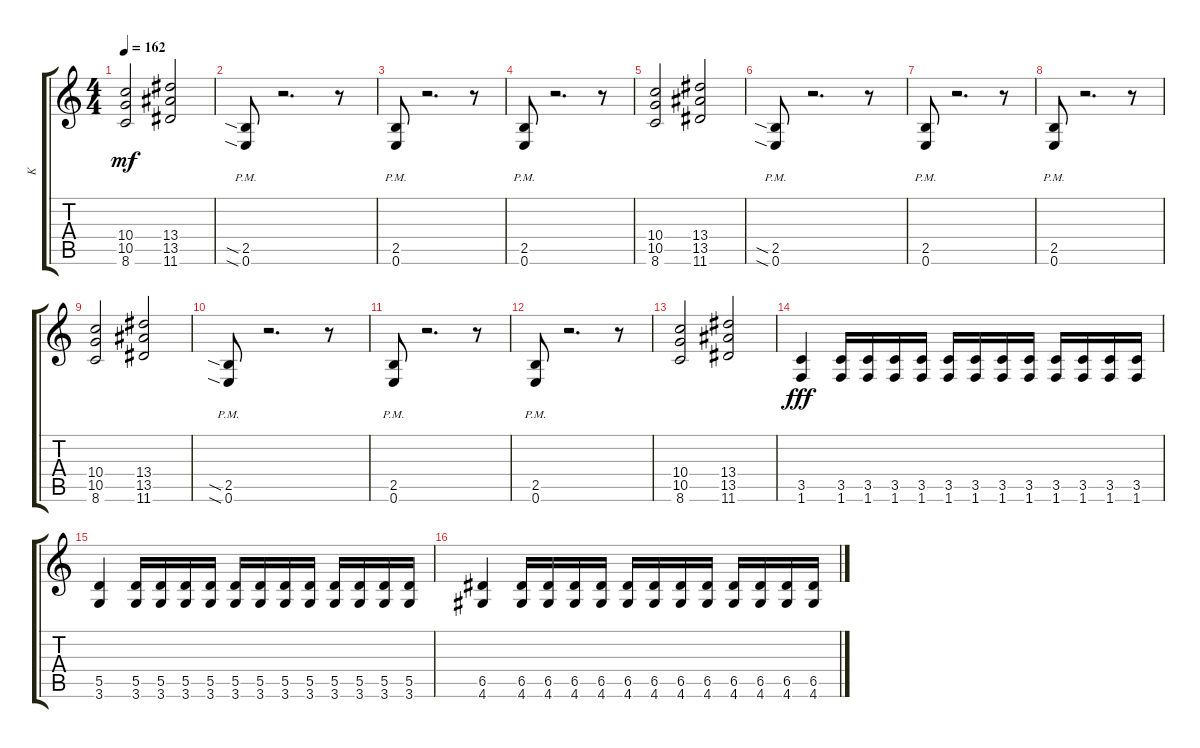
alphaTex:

\track ("K" "K") {instrument distortionguitar}
\staff {score tabs}
\tuning (E4 B3 G3 D3 A2 E2) {hide}
\ts (4 4)
\tempo 162
\clef g2
\ks c
(10.4 10.5 8.6).2{dy mf} (13.4 13.5 11.6).2 |
(2.5{sia pm} 0.6{sia pm}).8 r.2{d} r.8 |
(2.5{pm} 0.6{pm}).8 r.2{d} r.8 |
(2.5{pm} 0.6{pm}).8 r.2{d} r.8 |
(10.4 10.5 8.6).2 (13.4 13.5 11.6).2 |
(2.5{sia pm} 0.6{sia pm}).8 r.2{d} r.8 |
(2.5{pm} 0.6{pm}).8 r.2{d} r.8 |
(2.5{pm} 0.6{pm}).8 r.2{d} r.8 |
(10.4 10.5 8.6).2 (13.4 13.5 11.6).2 |
(2.5{sia pm} 0.6{sia pm}).8 r.2{d} r.8 |
(2.5{pm} 0.6{pm}).8 r.2{d} r.8 |
(2.5{pm} 0.6{pm}).8 r.2{d} r.8 |
(10.4 10.5 8.6).2 (13.4 13.5 11.6).2 |
(3.5 1.6).4{dy fff} (3.5 1.6).16 (3.5 1.6).16 (3.5 1.6).16 (3.5 1.6).16 (3.5 1.6).16 (3.5 1.6).16 (3.5 1.6).16 (3.5 1.6).16 (3.5 1.6).16 (3.5 1.6).16 (3.5 1.6).16 (3.5 1.6).16 |
(5.5 3.6).4 (5.5 3.6).16 (5.5 3.6).16 (5.5 3.6).16 (5.5 3.6).16 (5.5 3.6).16 (5.5 3.6).16 (5.5 3.6).16 (5.5 3.6).16 (5.5 3.6).16 (5.5 3.6).16 (5.5 3.6).16 (5.5 3.6).16 |
(6.5 4.6).4 (6.5 4.6).16 (6.5 4.6).16 (6.5 4.6).16 (6.5 4.6).16 (6.5 4.6).16 (6.5 4.6).16 (6.5 4.6).16 (6.5 4.6).16 (6.5 4.6).16 (6.5 4.6).16 (6.5 4.6).16 (6.5 4.6).16
